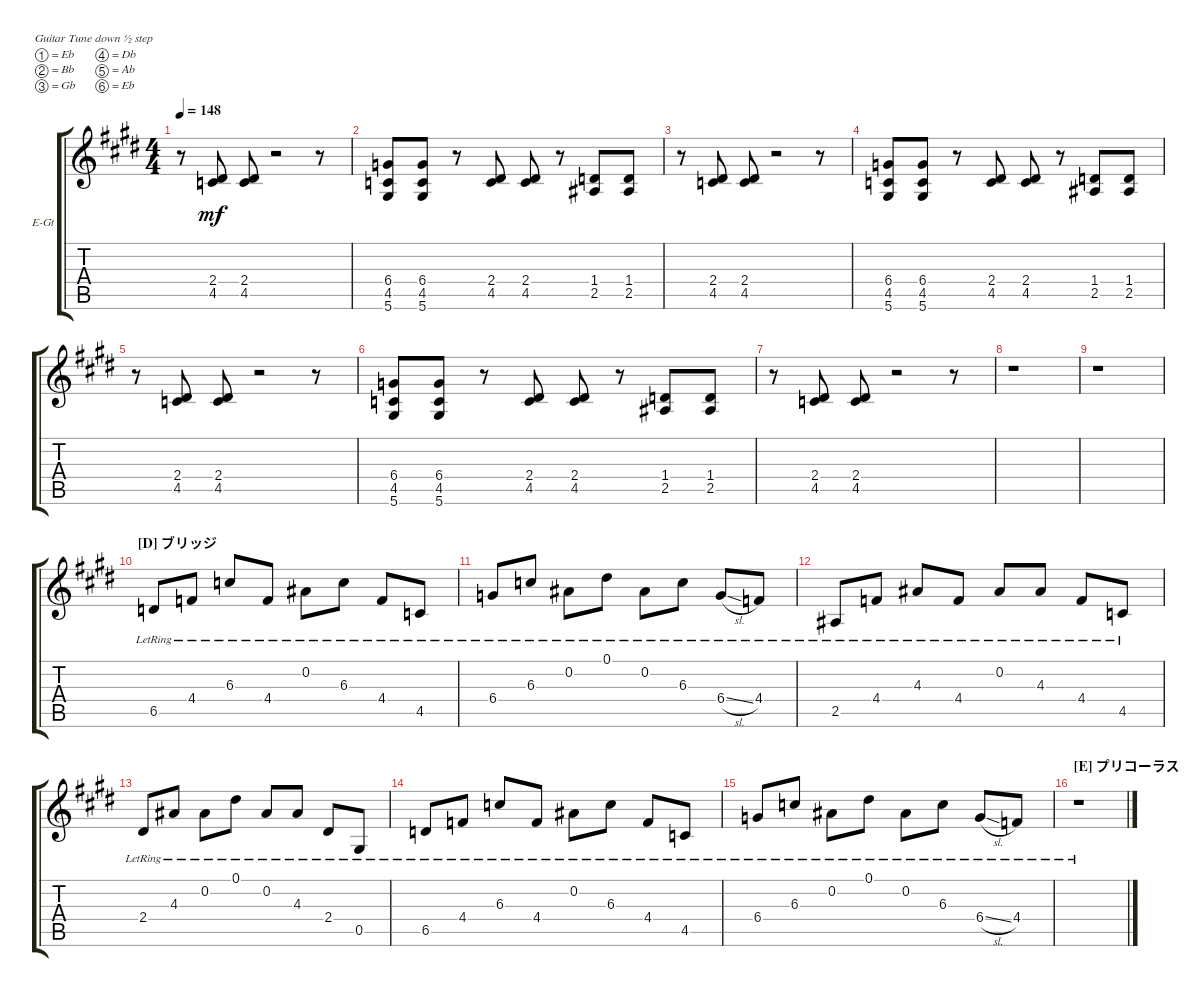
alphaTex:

\bracketExtendMode groupsimilarinstruments
\firstSystemTrackNameOrientation horizontal
\otherSystemsTrackNameOrientation horizontal
\track ("Nobuo Chrunch" "E-Gt") {instrument overdrivenguitar}
\staff {score tabs}
\tuning (Eb4 Bb3 Gb3 Db3 Ab2 Eb2)
\ts (4 4)
\tempo 148
\clef g2
\ks e
r.8{dy mf} (4.5 2.4).8 (2.4 4.5).8 r.2 r.8 |
(5.6 4.5 6.4).8 (5.6 4.5 6.4).8 r.8 (4.5 2.4).8 (2.4 4.5).8 r.8 (2.5 1.4).8 (2.5 1.4).8 |
r.8 (4.5 2.4).8 (2.4 4.5).8 r.2 r.8 |
(5.6 4.5 6.4).8 (5.6 4.5 6.4).8 r.8 (4.5 2.4).8 (2.4 4.5).8 r.8 (2.5 1.4).8 (2.5 1.4).8 |
r.8 (4.5 2.4).8 (2.4 4.5).8 r.2 r.8 |
(5.6 4.5 6.4).8 (5.6 4.5 6.4).8 r.8 (4.5 2.4).8 (2.4 4.5).8 r.8 (2.5 1.4).8 (2.5 1.4).8 |
r.8 (4.5 2.4).8 (2.4 4.5).8 r.2 r.8 |
r.1 |
r.1 |
\section ("D" "ブリッジ")
6.5{lr}.8 4.4{lr}.8 6.3{lr}.8 4.4{lr}.8 0.2{lr}.8 6.3{lr}.8 4.4{lr}.8 4.5{lr}.8 |
6.4{lr}.8 6.3{lr}.8 0.2{lr}.8 0.1{lr}.8 0.2{lr}.8 6.3{lr}.8 6.4{sl lr}.8 4.4{lr}.8 |
2.5{lr}.8 4.4{lr}.8 4.3{lr}.8 4.4{lr}.8 0.2{lr}.8 4.3{lr}.8 4.4{lr}.8 4.5{lr}.8 |
2.4{lr}.8 4.3{lr}.8 0.2{lr}.8 0.1{lr}.8 0.2{lr}.8 4.3{lr}.8 2.4{lr}.8 0.5{lr}.8 |
6.5{lr}.8 4.4{lr}.8 6.3{lr}.8 4.4{lr}.8 0.2{lr}.8 6.3{lr}.8 4.4{lr}.8 4.5{lr}.8 |
6.4{lr}.8 6.3{lr}.8 0.2{lr}.8 0.1{lr}.8 0.2{lr}.8 6.3{lr}.8 6.4{sl lr}.8 4.4{lr}.8 |
\section ("E" "プリコーラス")
r.1
